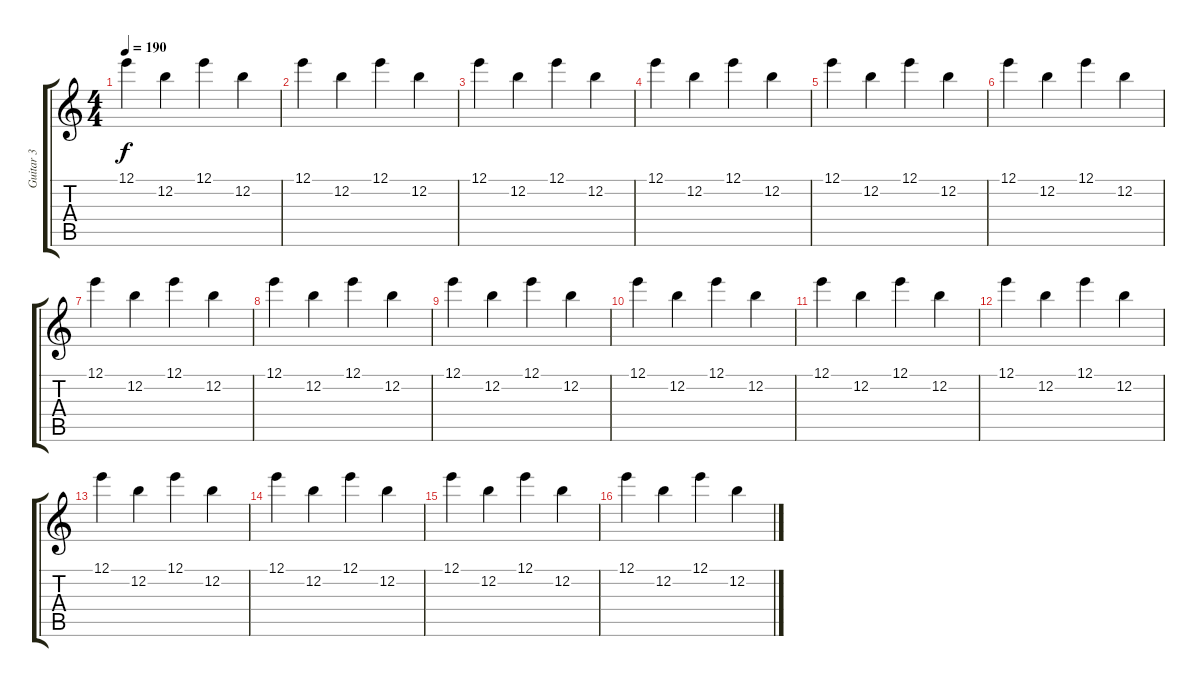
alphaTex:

\track ("Guitar 3" "Guitar 3") {instrument overdrivenguitar}
\staff {score tabs}
\tuning (E4 B3 G3 D3 A2 E2) {hide}
\ts (4 4)
\tempo 190
\clef g2
\ks c
12.1.4{dy f} 12.2.4 12.1.4 12.2.4 |
12.1.4 12.2.4 12.1.4 12.2.4 |
12.1.4 12.2.4 12.1.4 12.2.4 |
12.1.4 12.2.4 12.1.4 12.2.4 |
12.1.4 12.2.4 12.1.4 12.2.4 |
12.1.4 12.2.4 12.1.4 12.2.4 |
12.1.4 12.2.4 12.1.4 12.2.4 |
12.1.4 12.2.4 12.1.4 12.2.4 |
12.1.4 12.2.4 12.1.4 12.2.4 |
12.1.4 12.2.4 12.1.4 12.2.4 |
12.1.4 12.2.4 12.1.4 12.2.4 |
12.1.4 12.2.4 12.1.4 12.2.4 |
12.1.4 12.2.4 12.1.4 12.2.4 |
12.1.4 12.2.4 12.1.4 12.2.4 |
12.1.4 12.2.4 12.1.4 12.2.4 |
12.1.4 12.2.4 12.1.4 12.2.4
